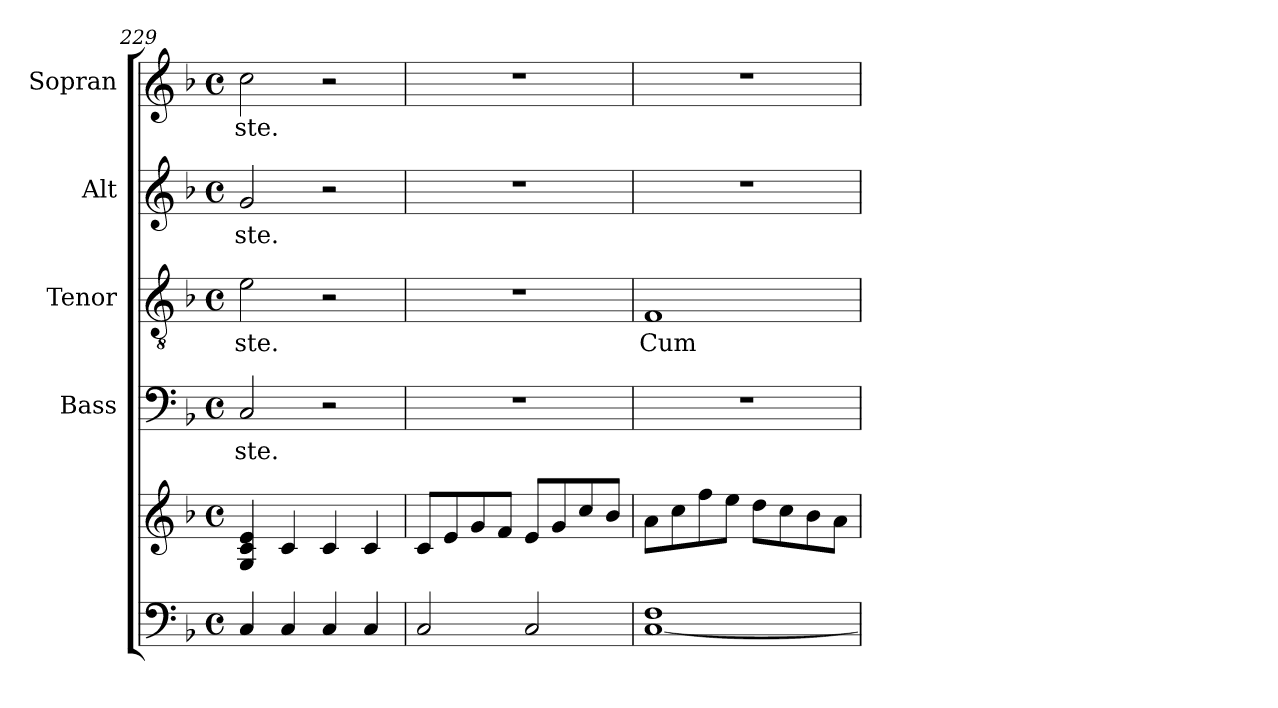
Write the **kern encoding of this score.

**kern	**kern	**kern	**text	**kern	**text	**kern	**text	**kern	**text
*part5	*part5	*part4	*part4	*part3	*part3	*part2	*part2	*part1	*part1
*staff6	*staff5	*staff4	*staff4	*staff3	*staff3	*staff2	*staff2	*staff1	*staff1
*	*	*I"Bass	*	*I"Tenor	*	*I"Alt	*	*I"Sopran	*
*	*	*I'B.	*	*I'T.	*	*I'A.	*	*I'S.	*
*clefF4	*clefG2	*clefF4	*	*clefGv2	*	*clefG2	*	*clefG2	*
*k[b-]	*k[b-]	*k[b-]	*	*k[b-]	*	*k[b-]	*	*k[b-]	*
*F:	*F:	*F:	*	*F:	*	*F:	*	*F:	*
*M4/4	*M4/4	*M4/4	*	*M4/4	*	*M4/4	*	*M4/4	*
*met(c)	*met(c)	*met(c)	*	*met(c)	*	*met(c)	*	*met(c)	*
=229	=229	=229	=229	=229	=229	=229	=229	=229	=229
!	!	!	!LO:LY:b	!	!LO:LY:b	!	!LO:LY:b	!	!LO:LY:b
4C/	4G/ 4c/ 4e/	2C/	-ste.	2e\	-ste.	2g/	-ste.	2cc\	-ste.
4C/	4c/	.	.	.	.	.	.	.	.
4C/	4c/	2r	.	2r	.	2r	.	2r	.
4C/	4c/	.	.	.	.	.	.	.	.
!!LO:PB:g=z
=230	=230	=230	=230	=230	=230	=230	=230	=230	=230
2C/	8c/L	1r	.	1r	.	1r	.	1r	.
.	8e/	.	.	.	.	.	.	.	.
.	8g/	.	.	.	.	.	.	.	.
.	8f/J	.	.	.	.	.	.	.	.
2C/	8e/L	.	.	.	.	.	.	.	.
.	8g/	.	.	.	.	.	.	.	.
.	8cc/	.	.	.	.	.	.	.	.
.	8b-/J	.	.	.	.	.	.	.	.
=231	=231	=231	=231	=231	=231	=231	=231	=231	=231
*^	*	*	*	*	*	*	*	*	*
!	!	!	!	!	!	!LO:LY:b	!	!	!	!
1F	[<1C	8a\L	1r	.	1F	Cum	1r	.	1r	.
.	.	8cc\	.	.	.	.	.	.	.	.
.	.	8ff\	.	.	.	.	.	.	.	.
.	.	8ee\J	.	.	.	.	.	.	.	.
.	.	8dd\L	.	.	.	.	.	.	.	.
.	.	8cc\	.	.	.	.	.	.	.	.
.	.	8b-\	.	.	.	.	.	.	.	.
.	.	8a\J	.	.	.	.	.	.	.	.
*v	*v	*	*	*	*	*	*	*	*	*
=	=	=	=	=	=	=	=	=	=
*-	*-	*-	*-	*-	*-	*-	*-	*-	*-
